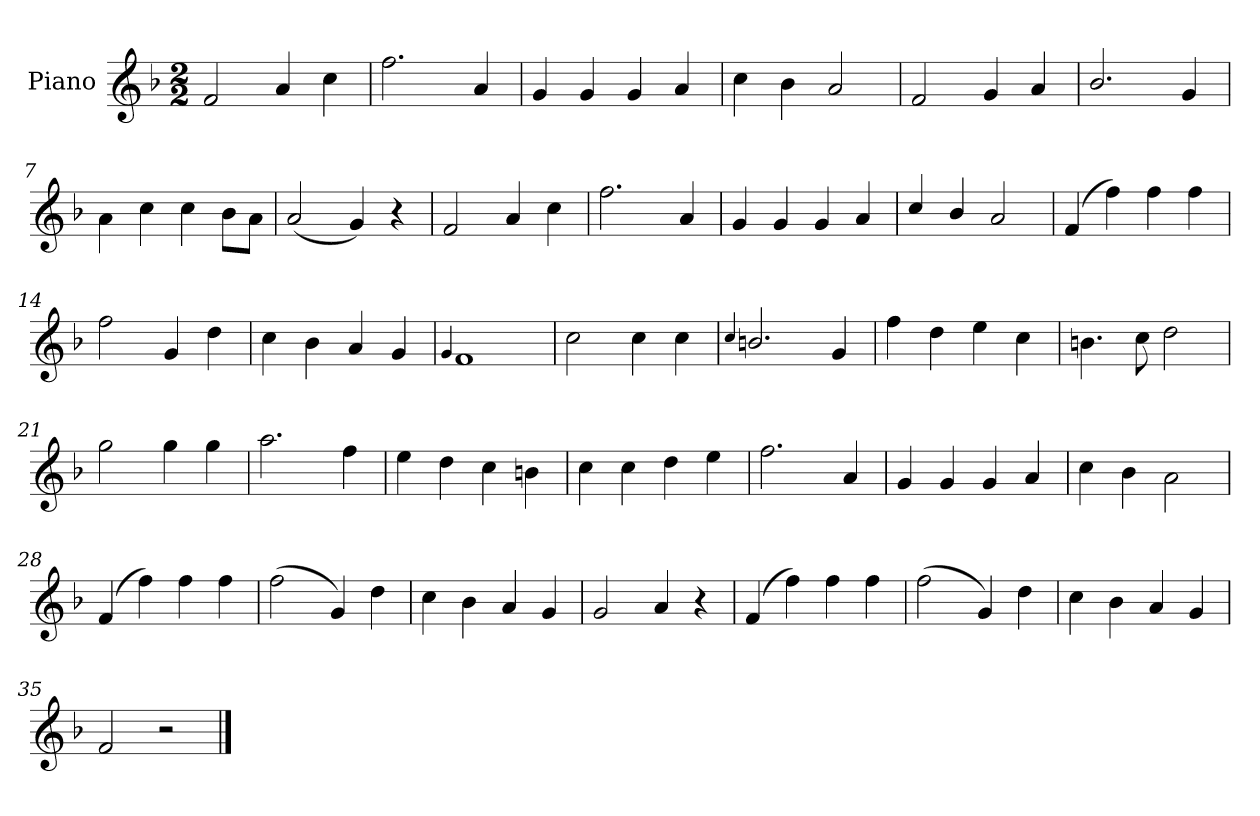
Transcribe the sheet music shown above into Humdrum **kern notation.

**kern
*part1
*staff1
*I"Piano
*I'Pno.
*clefG2
*k[b-]
*M2/2
=1
2f/
4a/
4cc\
=2
2.ff\
4a/
=3
4g/
4g/
4g/
4a/
=4
4cc\
4b-\
2a/
=5
2f/
4g/
4a/
!!LO:LB:g=z
=6
2.b-/
4g/
=7
4a\
4cc\
4cc\
8b-\L
8a\J
=8
(<2a/
4g/)
4r
=9
2f/
4a/
4cc\
=10
2.ff\
4a/
=11
4g/
4g/
4g/
4a/
=12
4cc/
4b-/
2a/
!!LO:LB:g=z
=13
(>4f/
4ff\)
4ff\
4ff\
=14
2ff\
4g/
4dd\
=15
4cc\
4b-\
4a/
4g/
=16
4qqg/
1f
=17
2cc\
4cc\
4cc\
=18
4qqcc/
2.bn/
4g/
=19
4ff\
4dd\
4ee\
4cc\
!!LO:LB:g=z
=20
4.bn\
8cc\
2dd\
=21
2gg\
4gg\
4gg\
=22
2.aa\
4ff\
=23
4ee\
4dd\
4cc\
4bn\
=24
4cc\
4cc\
4dd\
4ee\
=25
2.ff\
4a/
!!LO:LB:g=z
=26
4g/
4g/
4g/
4a/
=27
4cc\
4b-\
2a\
=28
(>4f/
4ff\)
4ff\
4ff\
=29
(>2ff\
4g/)
4dd\
=30
4cc\
4b-\
4a/
4g/
=31
2g/
4a/
4r
!!LO:LB:g=z
=32
(>4f/
4ff\)
4ff\
4ff\
=33
(>2ff\
4g/)
4dd\
=34
4cc\
4b-\
4a/
4g/
=35
2f/
2r
==
*-
